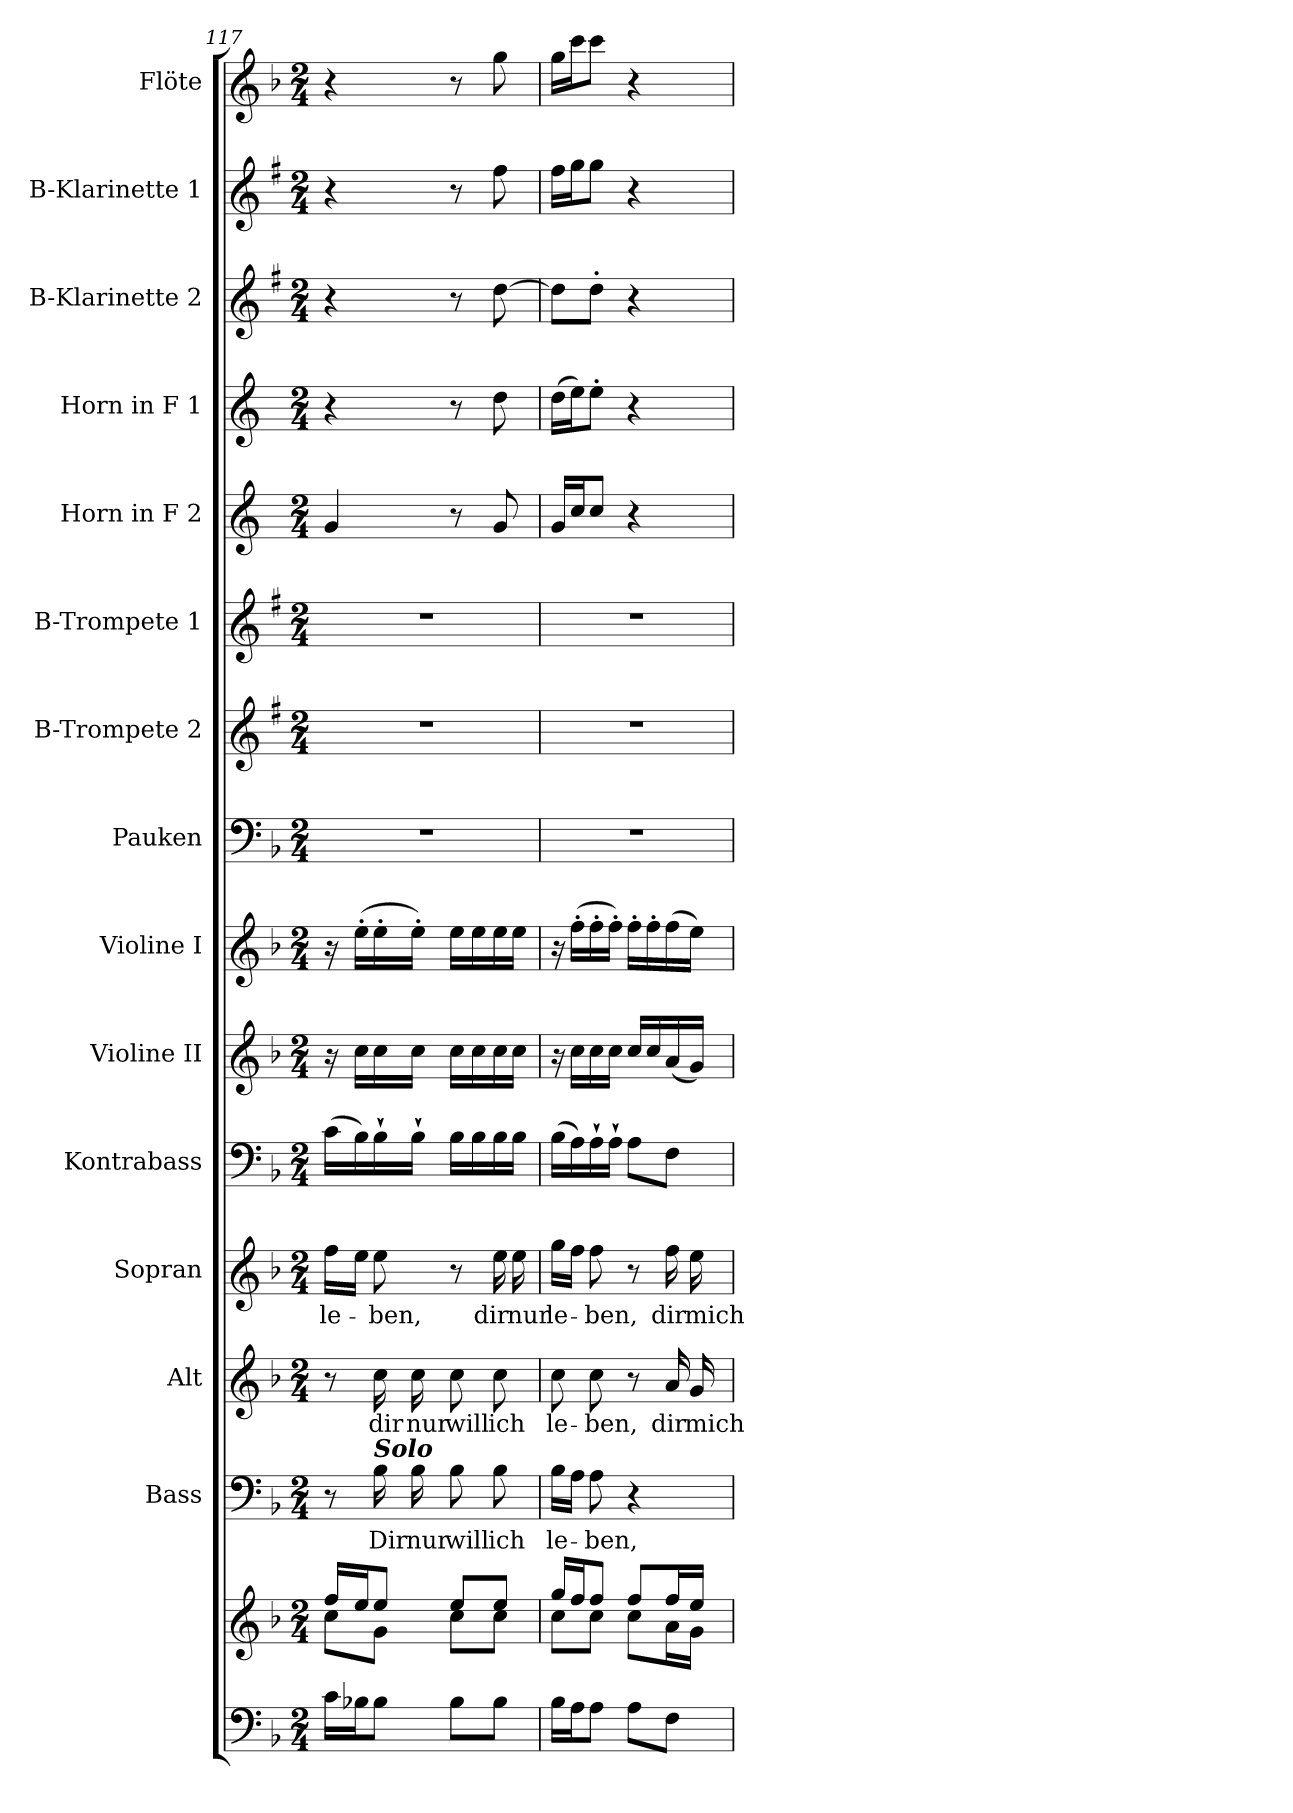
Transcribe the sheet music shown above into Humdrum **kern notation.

**kern	**kern	**kern	**text	**kern	**text	**kern	**text	**kern	**kern	**kern	**kern	**kern	**kern	**kern	**kern	**kern	**kern	**kern
*part15	*part15	*part14	*part14	*part13	*part13	*part12	*part12	*part11	*part10	*part9	*part8	*part7	*part6	*part5	*part4	*part3	*part2	*part1
*staff16	*staff15	*staff14	*staff14	*staff13	*staff13	*staff12	*staff12	*staff11	*staff10	*staff9	*staff8	*staff7	*staff6	*staff5	*staff4	*staff3	*staff2	*staff1
*	*	*I"Bass	*	*I"Alt	*	*I"Sopran	*	*I"Kontrabass	*I"Violine II	*I"Violine I	*I"Pauken	*I"B-Trompete 2	*I"B-Trompete 1	*I"Horn in F 2	*I"Horn in F 1	*I"B-Klarinette 2	*I"B-Klarinette 1	*I"Flöte
*	*	*I'B.	*	*I'A.	*	*I'S.	*	*I'Kb.	*I'Vl. II	*I'Vl. I	*I'Pk.	*I'B Trp. 2	*I'B Trp. 1	*	*	*I'B Kl. 2	*I'B Kl. 1	*I'Fl.
*clefF4	*clefG2	*clefF4	*	*clefG2	*	*clefG2	*	*clefF4	*clefG2	*clefG2	*clefF4	*clefG2	*clefG2	*clefG2	*clefG2	*clefG2	*clefG2	*clefG2
*	*	*	*	*	*	*	*	*ITrd7c12	*	*	*	*ITrd1c2	*ITrd1c2	*ITrd4c7	*ITrd4c7	*ITrd1c2	*ITrd1c2	*
*k[b-]	*k[b-]	*k[b-]	*	*k[b-]	*	*k[b-]	*	*k[b-]	*k[b-]	*k[b-]	*k[b-]	*k[b-]	*k[b-]	*k[b-]	*k[b-]	*k[b-]	*k[b-]	*k[b-]
*F:	*F:	*F:	*	*F:	*	*F:	*	*F:	*F:	*F:	*F:	*F:	*F:	*F:	*F:	*F:	*F:	*F:
*M2/4	*M2/4	*M2/4	*	*M2/4	*	*M2/4	*	*M2/4	*M2/4	*M2/4	*M2/4	*M2/4	*M2/4	*M2/4	*M2/4	*M2/4	*M2/4	*M2/4
=117	=117	=117	=117	=117	=117	=117	=117	=117	=117	=117	=117	=117	=117	=117	=117	=117	=117	=117
*	*^	*	*	*	*	*	*	*	*	*	*	*	*	*	*	*	*	*
!	!	!	!	!	!	!	!	!LO:LY:b	!	!	!	!	!	!	!	!	!	!	!
16c\LL	16ff/LL	8cc\L	8r	.	8r	.	16ff\LL	le-	(>16C\LL	16r	16r	2r	2r	2r	4c/	4r	4r	4r	4r
16B-X\J	16ee/J	.	.	.	.	.	16ee\JJ	.	16BB-\)	16cc\LL	(>16ee'>\LL	.	.	.	.	.	.	.	.
!	!	!	!LO:TX:a:Bi:t=Solo	!	!	!	!	!	!	!	!	!	!	!	!	!	!	!	!
!	!	!	!	!LO:LY:b	!	!LO:LY:b	!	!LO:LY:b	!	!	!	!	!	!	!	!	!	!	!
8B-\J	8ee/J	8g\J	16B-\	Dir	16cc\	dir	8ee\	-ben,	16BB-`>\	16cc\	16ee'>\	.	.	.	.	.	.	.	.
!	!	!	!	!LO:LY:b	!	!LO:LY:b	!	!	!	!	!	!	!	!	!	!	!	!	!
.	.	.	16B-\	nur	16cc\	nur	.	.	16BB-`>\JJ	16cc\JJ	16ee'>\JJ)	.	.	.	.	.	.	.	.
!	!	!	!	!LO:LY:b	!	!LO:LY:b	!	!	!	!	!	!	!	!	!	!	!	!	!
8B-\L	8ee/L	8cc\L	8B-\	will	8cc\	will	8r	.	16BB-\LL	16cc\LL	16ee\LL	.	.	.	8r	8r	8r	8r	8r
.	.	.	.	.	.	.	.	.	16BB-\	16cc\	16ee\	.	.	.	.	.	.	.	.
!	!	!	!	!LO:LY:b	!	!LO:LY:b	!	!LO:LY:b	!	!	!	!	!	!	!	!	!	!	!
8B-\J	8ee/J	8cc\J	8B-\	ich	8cc\	ich	16ee\	dir	16BB-\	16cc\	16ee\	.	.	.	8c/	8g\	[8cc\	8ee\	8gg\
!	!	!	!	!	!	!	!	!LO:LY:b	!	!	!	!	!	!	!	!	!	!	!
.	.	.	.	.	.	.	16ee\	nur	16BB-\JJ	16cc\JJ	16ee\JJ	.	.	.	.	.	.	.	.
!!LO:PB:g=z
=118	=118	=118	=118	=118	=118	=118	=118	=118	=118	=118	=118	=118	=118	=118	=118	=118	=118	=118	=118
!	!	!	!	!LO:LY:b	!	!LO:LY:b	!	!LO:LY:b	!	!	!	!	!	!	!	!	!	!	!
16B-\LL	16gg/LL	8cc\L	16B-\LL	le-	8cc\	le-	16gg\LL	le-	(>16BB-\LL	16r	16r	2r	2r	2r	16c/LL	(>16g\LL	8cc\L]	16ee\LL	16gg\LL
16A\J	16ff/J	.	16A\JJ	.	.	.	16ff\JJ	.	16AA\)	16cc\LL	(>16ff'>\LL	.	.	.	16f/J	16a\J)	.	16ff\J	16ccc\J
!	!	!	!	!LO:LY:b	!	!LO:LY:b	!	!LO:LY:b	!	!	!	!	!	!	!	!	!	!	!
8A\J	8ff/J	8cc\J	8A\	-ben,	8cc\	-ben,	8ff\	-ben,	16AA`>\	16cc\	16ff'>\	.	.	.	8f/J	8a'>\J	8cc'>\J	8ff\J	8ccc\J
.	.	.	.	.	.	.	.	.	16AA`>\JJ	16cc\JJ	16ff'>\JJ)	.	.	.	.	.	.	.	.
8A\L	8ff/L	8cc\L	4r	.	8r	.	8r	.	8AA\L	16cc/LL	16ff'>\LL	.	.	.	4r	4r	4r	4r	4r
.	.	.	.	.	.	.	.	.	.	16cc/	16ff'>\	.	.	.	.	.	.	.	.
!	!	!	!	!	!	!LO:LY:b	!	!LO:LY:b	!	!	!	!	!	!	!	!	!	!	!
8F\J	16ff/L	16a\L	.	.	16a/	dir	16ff\	dir	8FF\J	(<16a/	(>16ff\	.	.	.	.	.	.	.	.
!	!	!	!	!	!	!LO:LY:b	!	!LO:LY:b	!	!	!	!	!	!	!	!	!	!	!
.	16ee/JJ	16g\JJ	.	.	16g/	mich	16ee\	mich	.	16g/JJ)	16ee\JJ)	.	.	.	.	.	.	.	.
*	*v	*v	*	*	*	*	*	*	*	*	*	*	*	*	*	*	*	*	*
=	=	=	=	=	=	=	=	=	=	=	=	=	=	=	=	=	=	=
*-	*-	*-	*-	*-	*-	*-	*-	*-	*-	*-	*-	*-	*-	*-	*-	*-	*-	*-
